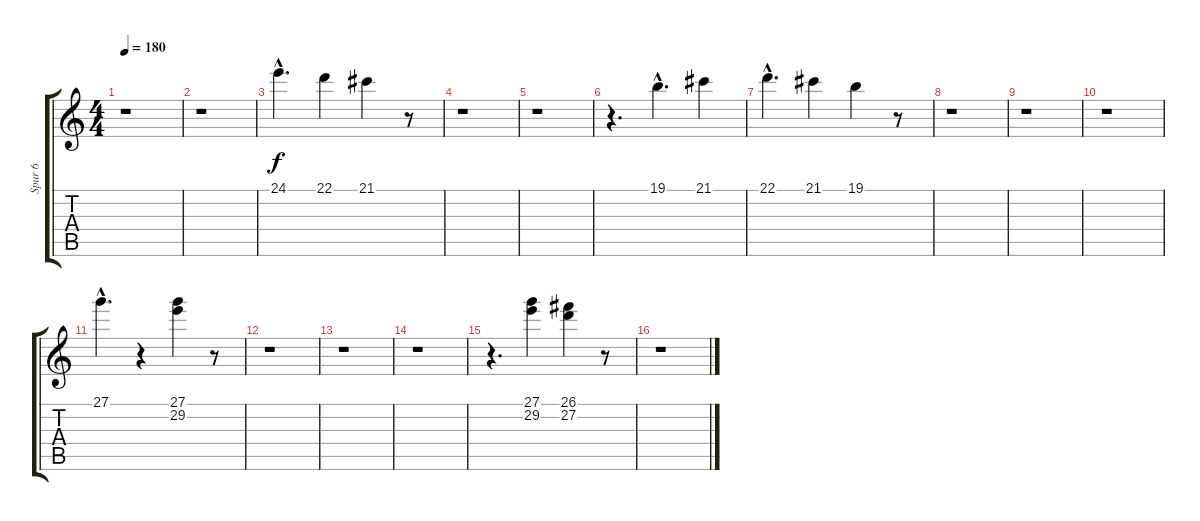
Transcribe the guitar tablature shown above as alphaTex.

\track ("Spur 6" "Spur 6") {instrument vibraphone}
\staff {score tabs}
\tuning (E4 B3 G3 D3 A2 E2) {hide}
\ts (4 4)
\tempo 180
\clef g2
\ks c
r.1{dy f} |
r.1 |
24.1{hac}.4{d} 22.1.4 21.1.4 r.8 |
r.1 |
r.1 |
r.4{d} 19.1{hac}.4{d} 21.1.4 |
22.1{hac}.4{d} 21.1.4 19.1.4 r.8 |
r.1 |
r.1 |
r.1 |
27.1{hac}.4{d} r.4 (27.1 29.2).4 r.8 |
r.1 |
r.1 |
r.1 |
r.4{d} (27.1 29.2).4 (26.1 27.2).4 r.8 |
r.1
